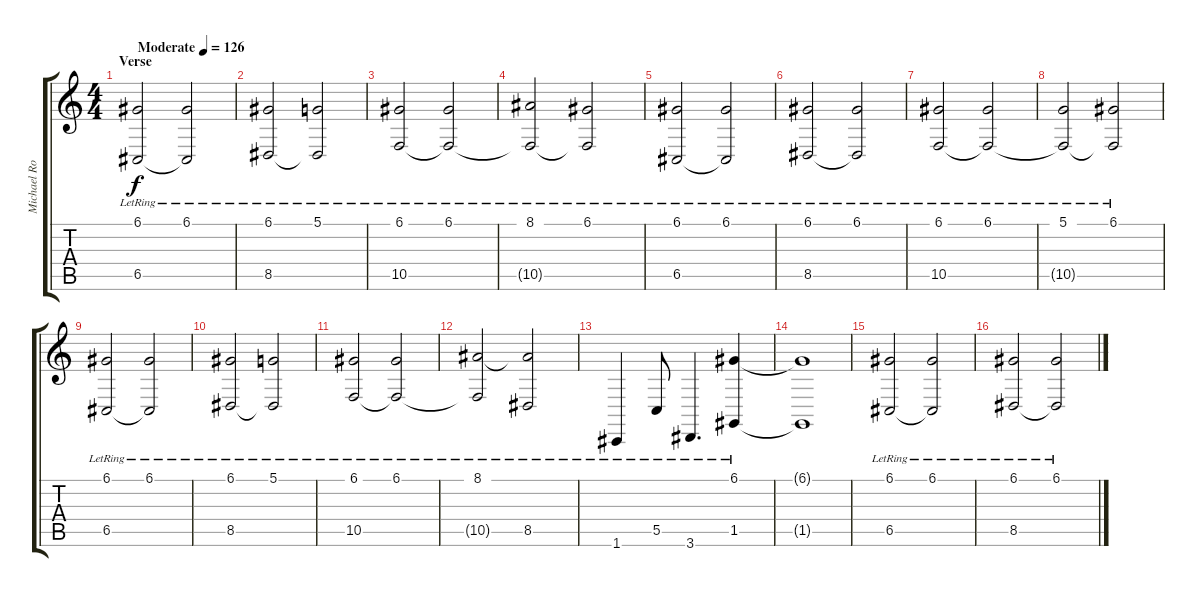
\track ("Michael Rodenberg - Piano" "Michael Ro") {instrument acousticgrandpiano}
\staff {score tabs}
\tuning (D4 A3 F3 C3 G2 C2) {hide}
\ts (4 4)
\section ("" "Verse")
\tempo (126 "Moderate")
\clef g2
\ks c
(6.1{lr} 6.5{lr}).2{dy f instrument acousticgrandpiano} (6.1{lr} 6.5{t}).2 |
(6.1{lr} 8.5{lr}).2 (5.1{lr} 8.5{t}).2 |
(6.1{lr} 10.5{lr}).2 (6.1{lr} 10.5{t}).2 |
(8.1{lr} 10.5{t}).2 (6.1{lr} 10.5{t}).2 |
(6.1{lr} 6.5{lr}).2 (6.1{lr} 6.5{t}).2 |
(6.1{lr} 8.5{lr}).2 (6.1{lr} 8.5{t}).2 |
(6.1{lr} 10.5{lr}).2 (6.1{lr} 10.5{t}).2 |
(5.1{lr} 10.5{t}).2 (6.1{lr} 10.5{t}).2 |
(6.1{lr} 6.5{lr}).2 (6.1{lr} 6.5{t}).2 |
(6.1{lr} 8.5{lr}).2 (5.1{lr} 8.5{t}).2 |
(6.1{lr} 10.5{lr}).2 (6.1{lr} 10.5{t}).2 |
(8.1{lr} 10.5{t}).2 (8.1{t} 8.5{lr}).2 |
1.6{lr}.4 5.5{lr}.8 3.6{lr}.4{d} (6.1{lr} 1.5{lr}).4 |
(6.1{t} 1.5{t}).1 |
(6.1{lr} 6.5{lr}).2 (6.1{lr} 6.5{t}).2 |
(6.1{lr} 8.5{lr}).2 (6.1{lr} 8.5{t}).2
